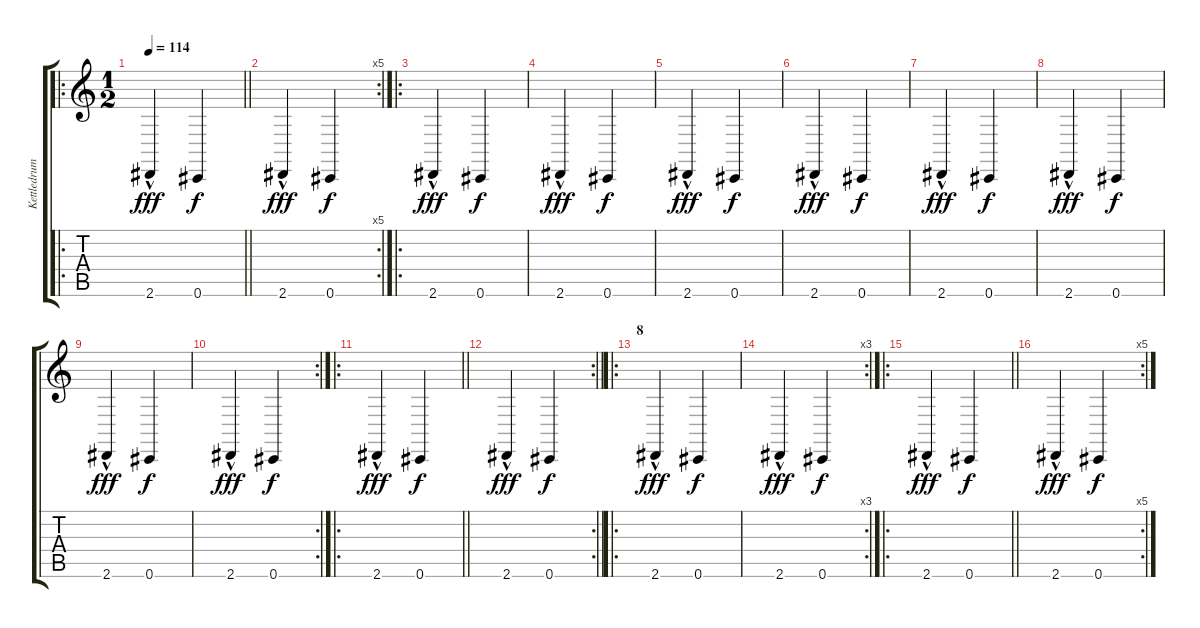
\track ("Kettledrum" "Kettledrum") {instrument timpani}
\staff {score tabs}
\tuning (Eb4 Bb3 Gb3 Db3 Ab2 Db2) {hide}
\ro
\ts (1 2)
\tempo 114
\clef g2
\barLineRight lightlight
\ks c
2.6{hac}.4{dy fff} 0.6.4{dy f} |
\rc 5
2.6{hac}.4{dy fff} 0.6.4{dy f} |
\ro
2.6{hac}.4{dy fff} 0.6.4{dy f} |
2.6{hac}.4{dy fff} 0.6.4{dy f} |
2.6{hac}.4{dy fff} 0.6.4{dy f} |
2.6{hac}.4{dy fff} 0.6.4{dy f} |
2.6{hac}.4{dy fff} 0.6.4{dy f} |
2.6{hac}.4{dy fff} 0.6.4{dy f} |
2.6{hac}.4{dy fff} 0.6.4{dy f} |
\rc 2
2.6{hac}.4{dy fff} 0.6.4{dy f} |
\ro
\barLineRight lightlight
2.6{hac}.4{dy fff} 0.6.4{dy f} |
\rc 2
\barLineRight lightlight
2.6{hac}.4{dy fff} 0.6.4{dy f} |
\ro
\section ("" "8")
2.6{hac}.4{dy fff} 0.6.4{dy f} |
\rc 3
2.6{hac}.4{dy fff} 0.6.4{dy f} |
\ro
\barLineRight lightlight
2.6{hac}.4{dy fff} 0.6.4{dy f} |
\rc 5
2.6{hac}.4{dy fff} 0.6.4{dy f}
